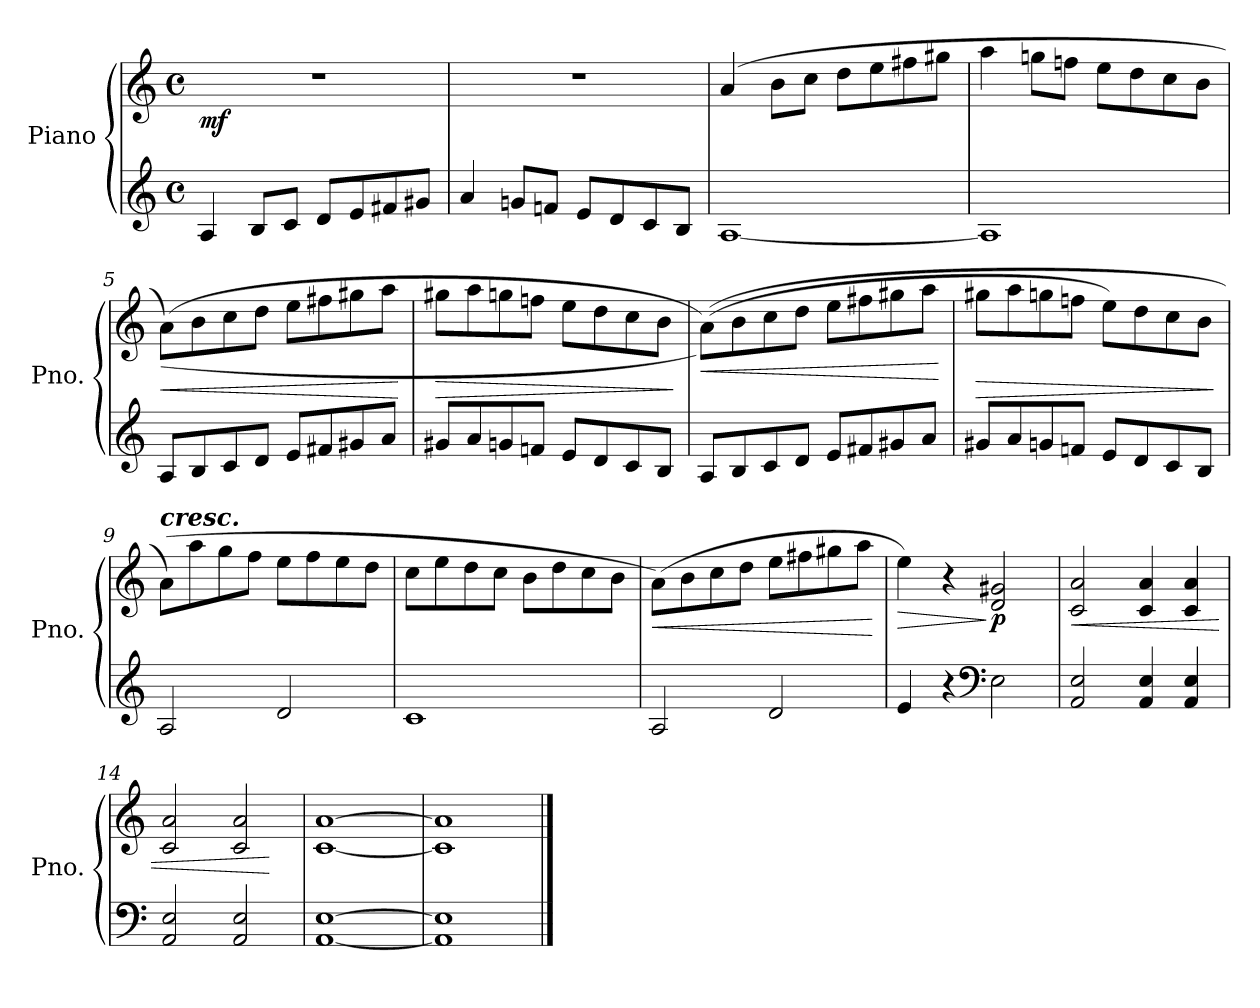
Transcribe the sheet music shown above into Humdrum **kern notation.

**kern	**kern	**dynam
*part1	*part1	*part1
*staff2	*staff1	*staff1/2
*I"Piano	*	*
*I'Pno.	*	*
*clefG2	*clefG2	*
*k[]	*k[]	*
*M4/4	*M4/4	*
*met(c)	*met(c)	*
*MM110	*MM110	*
=1	=1	=1
!	!	!LO:DY:b
4A/	1r	mf
8B/L	.	.
8c/J	.	.
8d/L	.	.
8e/	.	.
8f#X/	.	.
8g#X/J	.	.
=2	=2	=2
4a/	1r	.
8gn/L	.	.
8fn/J	.	.
8e/L	.	.
8d/	.	.
8c/	.	.
8B/J	.	.
=3	=3	=3
[1A	(4a/	.
.	8b\L	.
.	8cc\J	.
.	8dd\L	.
.	8ee\	.
.	8ff#X\	.
.	8gg#X\J	.
=4	=4	=4
1A]	4aa\	.
.	8ggn\L	.
.	8ffn\J	.
.	8ee\L	.
.	8dd\	.
.	8cc\	.
.	8b\J	.
!!LO:LB:g=z
=5	=5	=5
!	!	!LO:HP:b
8A/L	((8a\L)	<
8B/	8b\	.
8c/	8cc\	.
8d/J	8dd\J	.
8e/L	8ee\L	.
8f#X/	8ff#X\	.
8g#X/	8gg#X\	.
8a/J	8aa\J	.
.	.	[
=6	=6	=6
!	!	!LO:HP:b
8g#X/L	8gg#X\L	>
8a/	8aa\	.
8gn/	8ggn\	.
8fn/J	8ffn\J	.
8e/L	8ee\L	.
8d/	8dd\	.
8c/	8cc\	.
8B/J	8b\J	.
.	.	]
=7	=7	=7
!	!	!LO:HP:b
8A/L	((8a\L))	<
8B/	8b\	.
8c/	8cc\	.
8d/J	8dd\J	.
8e/L	8ee\L	.
8f#X/	8ff#X\	.
8g#X/	8gg#X\	.
8a/J	8aa\J	.
.	.	[
=8	=8	=8
!	!	!LO:HP:b
8g#X/L	8gg#X\L	>
8a/	8aa\	.
8gn/	8ggn\	.
8fn/J	8ffn\J	.
8e/L	8ee\L)	.
8d/	8dd\	.
8c/	8cc\	.
8B/J	8b\J	.
.	.	]
=9	=9	=9
!	!LO:TX:a:Bi:t=cresc.	!
2A/	(8a\L)	.
.	8aa\	.
.	8gg\	.
.	8ff\J	.
2d/	8ee\L	.
.	8ff\	.
.	8ee\	.
.	8dd\J	.
!!LO:LB:g=z
=10	=10	=10
1c	8cc\L	.
.	8ee\	.
.	8dd\	.
.	8cc\J	.
.	8b\L	.
.	8dd\	.
.	8cc\	.
.	8b\J	.
=11	=11	=11
!	!	!LO:HP:b
2A/	(8a\L)	<
.	8b\	.
.	8cc\	.
.	8dd\J	.
2d/	8ee\L	.
.	8ff#X\	.
.	8gg#X\	.
.	8aa\J	.
.	.	[
=12	=12	=12
!	!	!LO:HP:b
4e/	4ee\)	>
4r	4r	.
*clefF4	*	*
!	!	!LO:DY:n=1:b
2E\	2d/ 2g#X/	] p
=13	=13	=13
!	!	!LO:HP:b
2AA/ 2E/	2c/ 2a/	<
4AA/ 4E/	4c/ 4a/	.
4AA/ 4E/	4c/ 4a/	.
=14	=14	=14
2AA/ 2E/	2c/ 2a/	.
2AA/ 2E/	2c/ 2a/	.
.	.	[
=15	=15	=15
[1AA [1E	[1c [1a	.
=16	=16	=16
1AA] 1E]	1c] 1a]	.
==	==	==
*-	*-	*-
